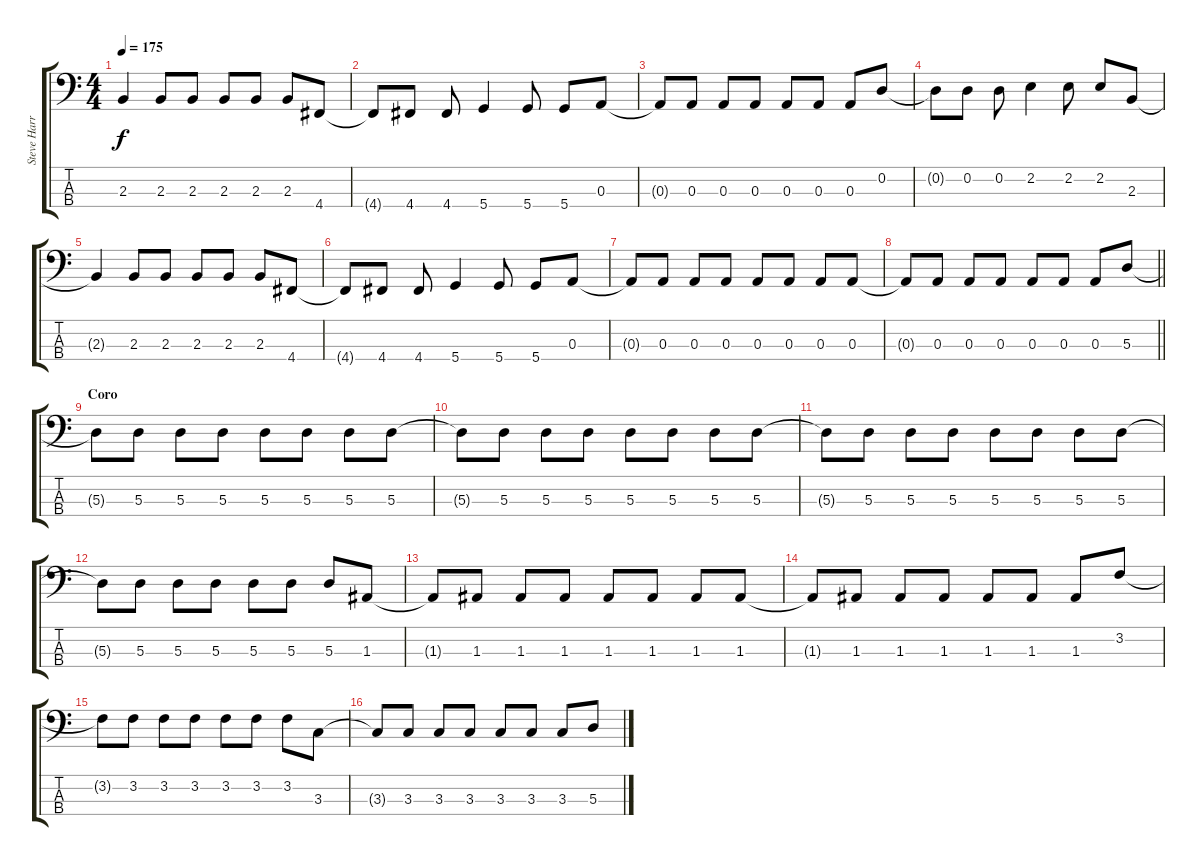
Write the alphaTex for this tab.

\track ("Steve Harris" "Steve Harr") {instrument electricbassfinger}
\staff {score tabs}
\tuning (G2 D2 A1 D1) {hide}
\ts (4 4)
\tempo 175
\clef f4
\ks c
2.3{t}.4{dy f} 2.3.8 2.3.8 2.3.8 2.3.8 2.3.8 4.4.8 |
4.4{t}.8 4.4.8 4.4.8 5.4.4 5.4.8 5.4.8 0.3.8 |
0.3{t}.8 0.3.8 0.3.8 0.3.8 0.3.8 0.3.8 0.3.8 0.2.8 |
0.2{t}.8 0.2.8 0.2.8 2.2.4 2.2.8 2.2.8 2.3.8 |
2.3{t}.4 2.3.8 2.3.8 2.3.8 2.3.8 2.3.8 4.4.8 |
4.4{t}.8 4.4.8 4.4.8 5.4.4 5.4.8 5.4.8 0.3.8 |
0.3{t}.8 0.3.8 0.3.8 0.3.8 0.3.8 0.3.8 0.3.8 0.3.8 |
\barLineRight lightlight
0.3{t}.8 0.3.8 0.3.8 0.3.8 0.3.8 0.3.8 0.3.8 5.3.8 |
\section ("" "Coro")
5.3{t}.8 5.3.8 5.3.8 5.3.8 5.3.8 5.3.8 5.3.8 5.3.8 |
5.3{t}.8 5.3.8 5.3.8 5.3.8 5.3.8 5.3.8 5.3.8 5.3.8 |
5.3{t}.8 5.3.8 5.3.8 5.3.8 5.3.8 5.3.8 5.3.8 5.3.8 |
5.3{t}.8 5.3.8 5.3.8 5.3.8 5.3.8 5.3.8 5.3.8 1.3.8 |
1.3{t}.8 1.3.8 1.3.8 1.3.8 1.3.8 1.3.8 1.3.8 1.3.8 |
1.3{t}.8 1.3.8 1.3.8 1.3.8 1.3.8 1.3.8 1.3.8 3.2.8 |
3.2{t}.8 3.2.8 3.2.8 3.2.8 3.2.8 3.2.8 3.2.8 3.3.8 |
3.3{t}.8 3.3.8 3.3.8 3.3.8 3.3.8 3.3.8 3.3.8 5.3.8
